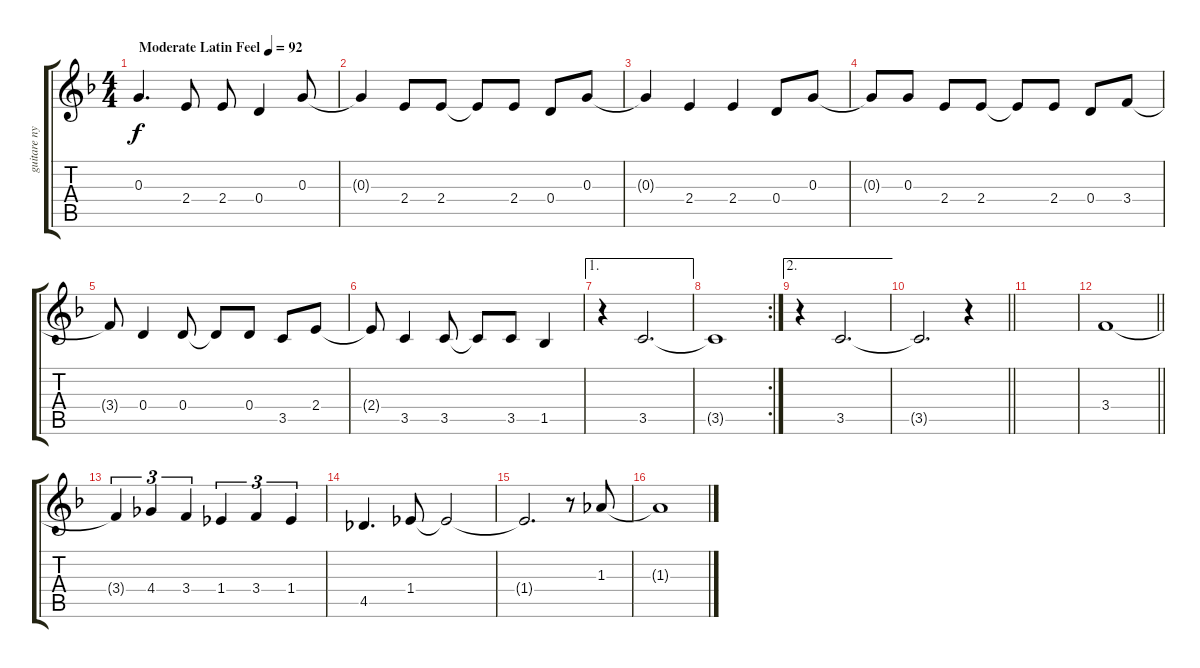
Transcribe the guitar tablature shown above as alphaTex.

\track ("guitare nylon" "guitare ny") {instrument electricguitarjazz}
\staff {score tabs}
\tuning (E4 B3 G3 D3 A2 E2) {hide}
\ts (4 4)
\tempo (92 "Moderate Latin Feel")
\clef g2
\ks f
0.3.4{d dy f volume 13 balance 8 instrument acousticguitarsteel} 2.4.8 2.4.8 0.4.4 0.3.8 |
0.3{t}.4 2.4.8 2.4.8 2.4{t}.8 2.4.8 0.4.8 0.3.8 |
0.3{t}.4 2.4.4 2.4.4 0.4.8 0.3.8 |
0.3{t}.8 0.3.8 2.4.8 2.4.8 2.4{t}.8 2.4.8 0.4.8 3.4.8 |
3.4{t}.8 0.4.4 0.4.8 0.4{t}.8 0.4.8 3.5.8 2.4.8 |
2.4{t}.8 3.5.4 3.5.8 3.5{t}.8 3.5.8 1.5.4 |
\ae 1
r.4 3.5.2{d} |
\rc 2
3.5{t}.1 |
\ae 2
r.4 3.5.2{d} |
\barLineRight lightlight
3.5{t}.2{d} r.4 |
|
\barLineRight lightlight
3.4.1 |
3.4{t}.4{tu (3 2)} 4.4.4{tu (3 2)} 3.4.4{tu (3 2)} 1.4.4{tu (3 2)} 3.4.4{tu (3 2)} 1.4.4{tu (3 2)} |
4.5.4{d} 1.4.8 1.4{t}.2 |
1.4{t}.2{d} r.8 1.3.8 |
1.3{t}.1
